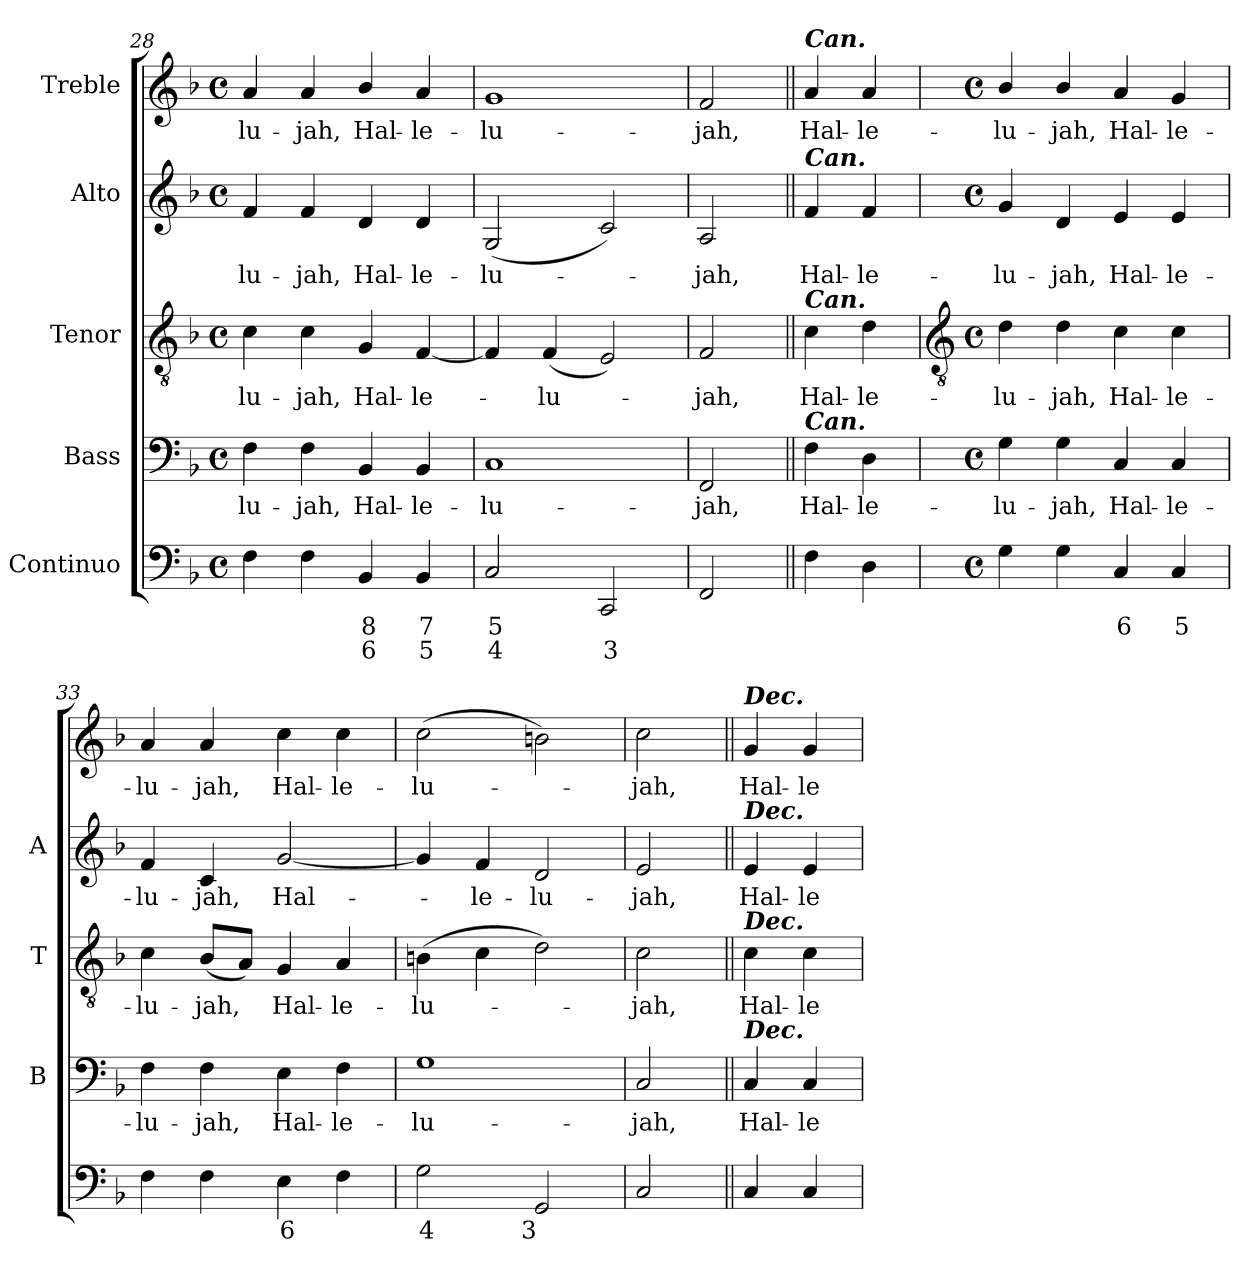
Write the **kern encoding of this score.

**kern	**text	**text	**kern	**text	**kern	**text	**kern	**text	**kern	**text
*part5	*part5	*part5	*part4	*part4	*part3	*part3	*part2	*part2	*part1	*part1
*staff5	*staff5	*staff5	*staff4	*staff4	*staff3	*staff3	*staff2	*staff2	*staff1	*staff1
*I"Continuo	*	*	*I"Bass	*	*I"Tenor	*	*I"Alto	*	*I"Treble	*
*	*	*	*I'B	*	*I'T	*	*I'A	*	*	*
*clefF4	*	*	*clefF4	*	*clefGv2	*	*clefG2	*	*clefG2	*
*k[b-]	*	*	*k[b-]	*	*k[b-]	*	*k[b-]	*	*k[b-]	*
*F:	*	*	*F:	*	*F:	*	*F:	*	*F:	*
*M4/4	*	*	*M4/4	*	*M4/4	*	*M4/4	*	*M4/4	*
*met(c)	*	*	*met(c)	*	*met(c)	*	*met(c)	*	*met(c)	*
=28	=28	=28	=28	=28	=28	=28	=28	=28	=28	=28
!	!	!	!	!LO:LY:b	!	!LO:LY:b	!	!LO:LY:b	!	!LO:LY:b
4F	.	.	4F	-lu-	4c	-lu-	4f	-lu-	4a	-lu-
!	!	!	!	!LO:LY:b	!	!LO:LY:b	!	!LO:LY:b	!	!LO:LY:b
4F	.	.	4F	-jah,	4c	-jah,	4f	-jah,	4a	-jah,
!	!LO:LY:b	!LO:LY:b	!	!LO:LY:b	!	!LO:LY:b	!	!LO:LY:b	!	!LO:LY:b
4BB-	8	6	4BB-	Hal-	4G	Hal-	4d	Hal-	4b-/	Hal-
!	!LO:LY:b	!LO:LY:b	!	!LO:LY:b	!	!LO:LY:b	!	!LO:LY:b	!	!LO:LY:b
4BB-	7	5	4BB-	-le-	[4F	-le-	4d	-le-	4a	-le-
=29	=29	=29	=29	=29	=29	=29	=29	=29	=29	=29
!	!LO:LY:b	!LO:LY:b	!	!LO:LY:b	!	!	!	!LO:LY:b	!	!LO:LY:b
2C	5	4	1C	-lu-	4F]	.	(<2G	-lu-	1g	-lu-
!	!	!	!	!	!	!LO:LY:b	!	!	!	!
.	.	.	.	.	(<4F	lu-	.	.	.	.
!	!	!LO:LY:b	!	!	!	!	!	!	!	!
2CC	.	3	.	.	2E)	.	2c)	.	.	.
=30	=30	=30	=30	=30	=30	=30	=30	=30	=30	=30
!	!	!	!	!LO:LY:b	!	!LO:LY:b	!	!LO:LY:b	!	!LO:LY:b
2FF	.	.	2FF	-jah,	2F	jah,	2A	jah,	2f	-jah,
=31||	=31||	=31||	=31||	=31||	=31||	=31||	=31||	=31||	=31||	=31||
!	!	!	!	!	!	!	!	!	!LO:TX:a:Bi:t=Can.	!
!	!	!	!	!	!	!	!LO:TX:a:Bi:t=Can.	!	!	!
!	!	!	!	!	!LO:TX:a:Bi:t=Can.	!	!	!	!	!
!	!	!	!LO:TX:a:Bi:t=Can.	!	!	!	!	!	!	!
!	!	!	!	!LO:LY:b	!	!LO:LY:b	!	!LO:LY:b	!	!LO:LY:b
4F	.	.	4F	Hal-	4c	Hal-	4f	Hal-	4a	Hal-
!	!	!	!	!LO:LY:b	!	!LO:LY:b	!	!LO:LY:b	!	!LO:LY:b
4D	.	.	4D	-le-	4d	-le-	4f	-le-	4a	-le-
!!LO:LB:g=z
=32	=32	=32	=32	=32	=32	=32	=32	=32	=32	=32
*	*	*	*	*	*clefGv2	*	*	*	*	*
*M4/4	*	*	*M4/4	*	*M4/4	*	*M4/4	*	*M4/4	*
*met(c)	*	*	*met(c)	*	*met(c)	*	*met(c)	*	*met(c)	*
!	!	!	!	!LO:LY:b	!	!LO:LY:b	!	!LO:LY:b	!	!LO:LY:b
4G	.	.	4G	-lu-	4d	-lu-	4g	-lu-	4b-/	-lu-
!	!	!	!	!LO:LY:b	!	!LO:LY:b	!	!LO:LY:b	!	!LO:LY:b
4G	.	.	4G	-jah,	4d	-jah,	4d	-jah,	4b-/	-jah,
!	!LO:LY:b	!	!	!LO:LY:b	!	!LO:LY:b	!	!LO:LY:b	!	!LO:LY:b
4C	6	.	4C	Hal-	4c	Hal-	4e	Hal-	4a	Hal-
!	!LO:LY:b	!	!	!LO:LY:b	!	!LO:LY:b	!	!LO:LY:b	!	!LO:LY:b
4C	5	.	4C	-le-	4c	-le-	4e	-le-	4g	-le-
=33	=33	=33	=33	=33	=33	=33	=33	=33	=33	=33
!	!	!	!	!LO:LY:b	!	!LO:LY:b	!	!LO:LY:b	!	!LO:LY:b
4F	.	.	4F	-lu-	4c	-lu-	4f	-lu-	4a	-lu-
!	!	!	!	!LO:LY:b	!	!LO:LY:b	!	!LO:LY:b	!	!LO:LY:b
4F	.	.	4F	-jah,	(<8B-L	-jah,	4c	-jah,	4a	-jah,
.	.	.	.	.	8AJ)	.	.	.	.	.
!	!LO:LY:b	!	!	!LO:LY:b	!	!LO:LY:b	!	!LO:LY:b	!	!LO:LY:b
4E	6	.	4E	Hal-	4G	Hal-	[2g	Hal-	4cc	Hal-
!	!	!	!	!LO:LY:b	!	!LO:LY:b	!	!	!	!LO:LY:b
4F	.	.	4F	-le-	4A	-le-	.	.	4cc	-le-
=34	=34	=34	=34	=34	=34	=34	=34	=34	=34	=34
!	!LO:LY:b	!	!	!LO:LY:b	!	!LO:LY:b	!	!	!	!LO:LY:b
2G	4	.	1G	-lu-	(>4Bn	-lu-	4g]	.	(>2cc	-lu-
!	!	!	!	!	!	!	!	!LO:LY:b	!	!
.	.	.	.	.	4c	.	4f	le-	.	.
!	!LO:LY:b	!	!	!	!	!	!	!LO:LY:b	!	!
2GG	3	.	.	.	2d)	.	2d	-lu-	2bn)	.
=35	=35	=35	=35	=35	=35	=35	=35	=35	=35	=35
!	!	!	!	!LO:LY:b	!	!LO:LY:b	!	!LO:LY:b	!	!LO:LY:b
2C	.	.	2C	-jah,	2c	jah,	2e	-jah,	2cc	jah,
=36||	=36||	=36||	=36||	=36||	=36||	=36||	=36||	=36||	=36||	=36||
!	!	!	!	!	!	!	!	!	!LO:TX:a:Bi:t=Dec.	!
!	!	!	!	!	!	!	!LO:TX:a:Bi:t=Dec.	!	!	!
!	!	!	!	!	!LO:TX:a:Bi:t=Dec.	!	!	!	!	!
!	!	!	!LO:TX:a:Bi:t=Dec.	!	!	!	!	!	!	!
!	!	!	!	!LO:LY:b	!	!LO:LY:b	!	!LO:LY:b	!	!LO:LY:b
4C	.	.	4C	Hal-	4c	Hal-	4e	Hal-	4g	Hal-
!	!	!	!	!LO:LY:b	!	!LO:LY:b	!	!LO:LY:b	!	!LO:LY:b
4C	.	.	4C	-le-	4c	-le-	4e	-le-	4g	-le-
=	=	=	=	=	=	=	=	=	=	=
*-	*-	*-	*-	*-	*-	*-	*-	*-	*-	*-
